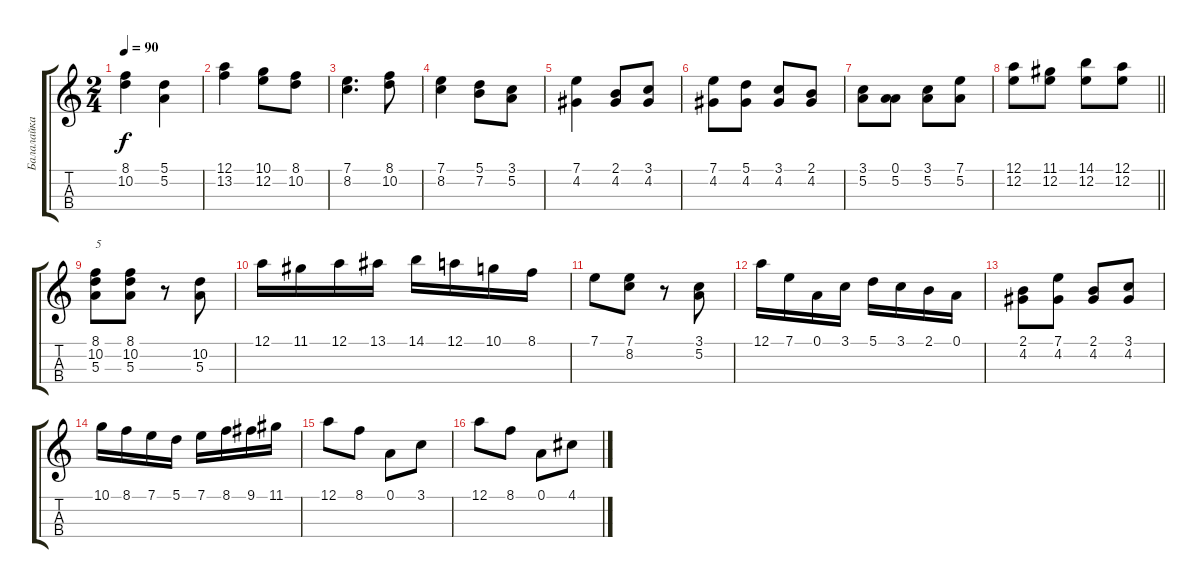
\track ("Балалайка" "Балалайка") {instrument acousticguitarsteel}
\staff {score tabs}
\tuning (A3 E3 E3 E3) {hide}
\ts (2 4)
\tempo 90
\clef g2
\ks c
(8.1 10.2).4{dy f} (5.1 5.2).4 |
(12.1 13.2).4 (10.1 12.2).8 (8.1 10.2).8 |
(7.1 8.2).4{d} (8.1 10.2).8 |
(7.1 8.2).4 (5.1 7.2).8 (3.1 5.2).8 |
(7.1 4.2).4 (2.1 4.2).8 (3.1 4.2).8 |
(7.1 4.2).8 (5.1 4.2).8 (3.1 4.2).8 (2.1 4.2).8 |
(3.1 5.2).8 (0.1 5.2).8 (3.1 5.2).8 (7.1 5.2).8 |
\barLineRight lightlight
(12.1 12.2).8 (11.1 12.2).8 (14.1 12.2).8 (12.1 12.2).8 |
(8.1 10.2 5.3).8{txt "5"} (8.1 10.2 5.3).8 r.8 (10.2 5.3).8 |
12.1.16 11.1.16 12.1.16 13.1.16 14.1.16 12.1.16 10.1.16 8.1.16 |
7.1.8 (7.1 8.2).8 r.8 (3.1 5.2).8 |
12.1.16 7.1.16 0.1.16 3.1.16 5.1.16 3.1.16 2.1.16 0.1.16 |
(2.1 4.2).8 (7.1 4.2).8 (2.1 4.2).8 (3.1 4.2).8 |
10.1.16 8.1.16 7.1.16 5.1.16 7.1.16 8.1.16 9.1.16 11.1.16 |
12.1.8 8.1.8 0.1.8 3.1.8 |
12.1.8 8.1.8 0.1.8 4.1.8
